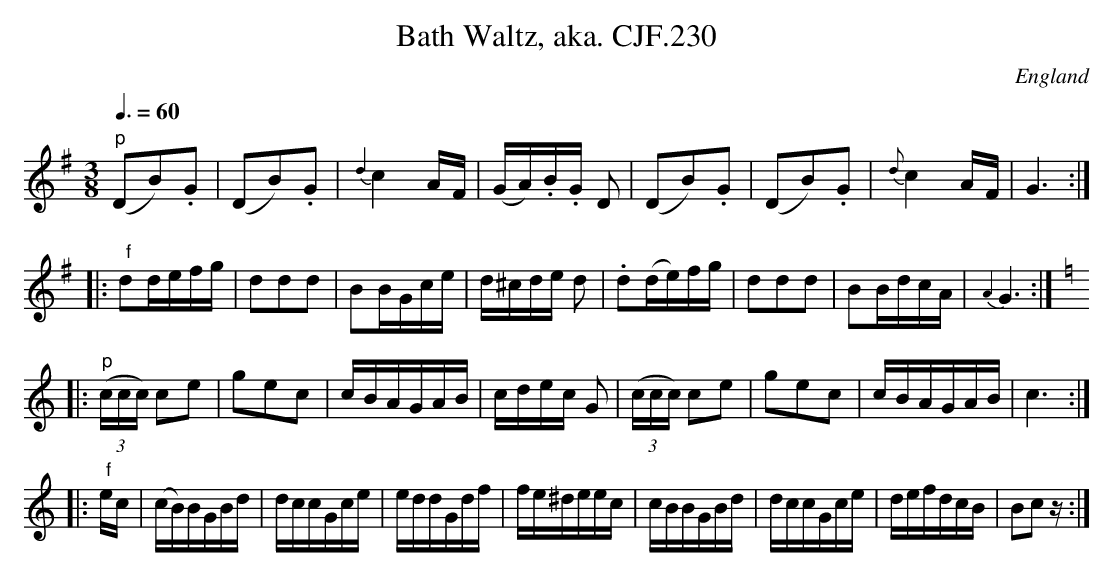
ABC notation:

X:1
T:Bath Waltz, aka. CJF.230
L:1/16
M:3/8
O:England
Q:3/8=60
K:G
"p"(D2B2).G2|(D2B2).G2|{d2}c4AF|(GA).B.G D2|\
(D2B2).G2|(D2B2).G2|{d}c4AF|G6:|!
|:" f"d2defg|d2d2d2|B2BGce|d^cde d2|\
.d2(de)fg|d2d2d2|B2BdcA|{A2}G6:|!
K:C
|:"p" (3(ccc) c2e2|g2e2c2|cBAGAB|\
cdec G2|(3(ccc) c2e2|g2e2c2|cBAGAB|c6:|!
|:" f"ec|(cB)BGBd|dccGce|eddGdf|fe^deec|\
cBBGBd|dccGce|defdcB|B2c2z:|
